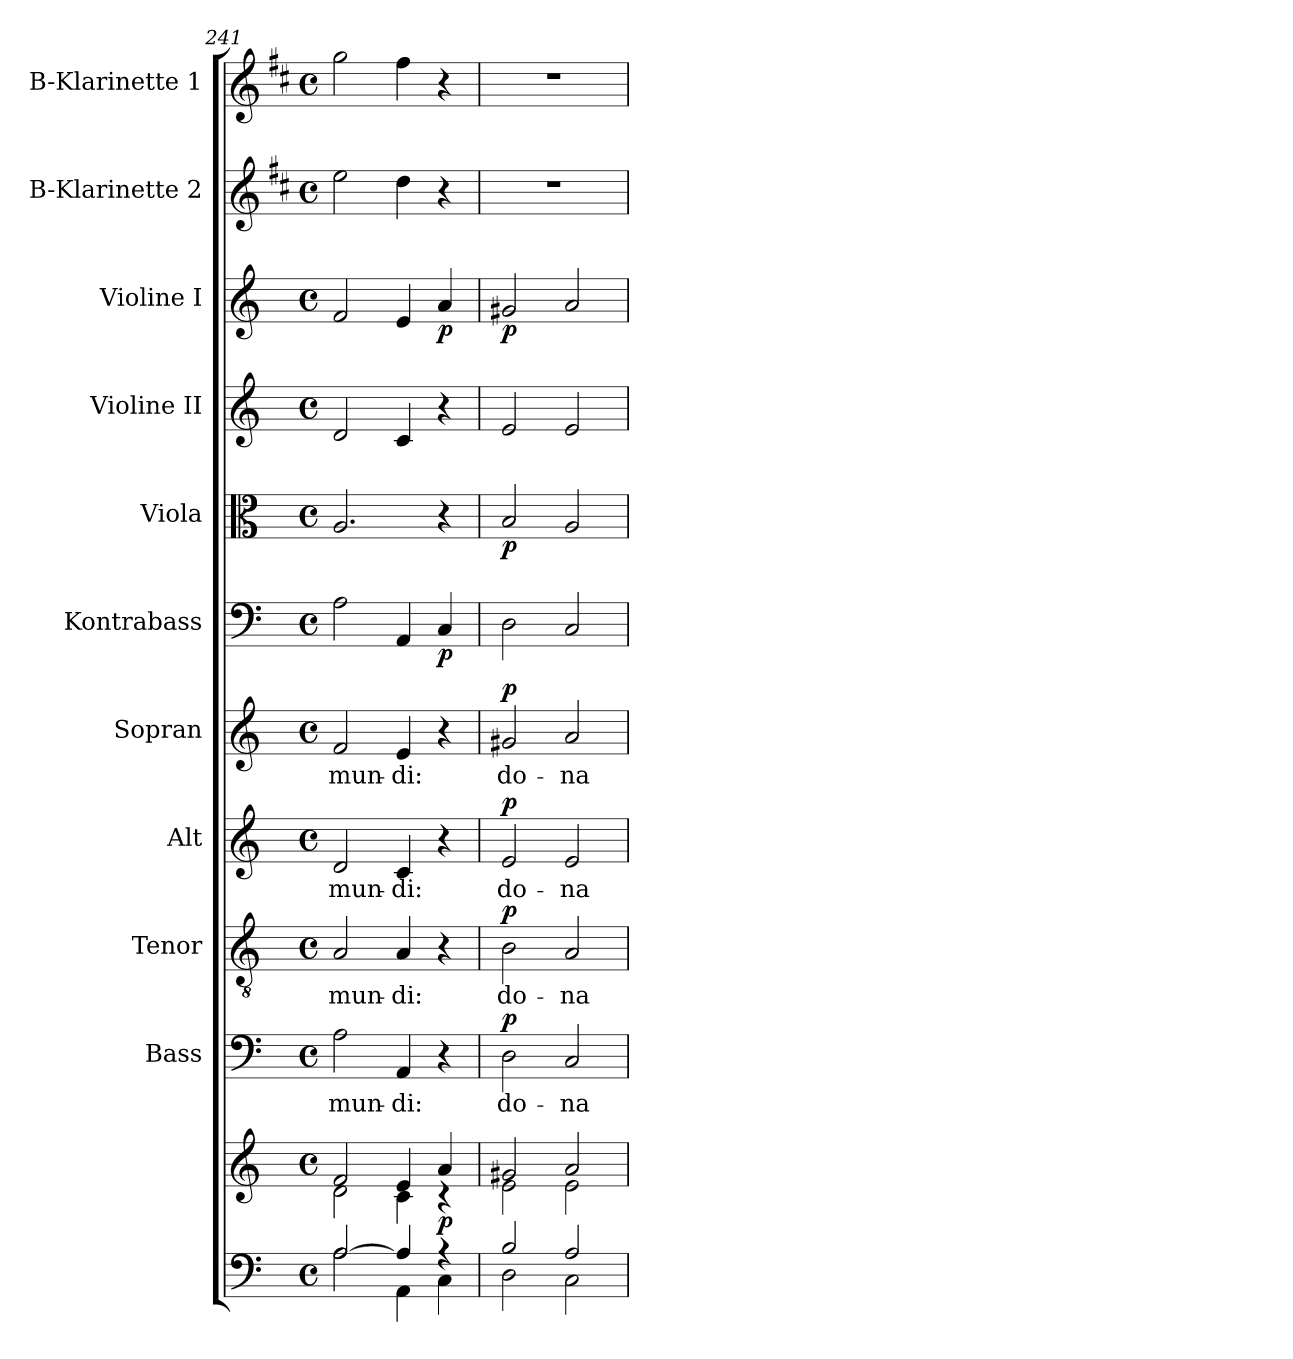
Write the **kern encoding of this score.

**kern	**kern	**dynam	**kern	**text	**dynam	**kern	**text	**dynam	**kern	**text	**dynam	**kern	**text	**dynam	**kern	**dynam	**kern	**dynam	**kern	**kern	**dynam	**kern	**kern
*part11	*part11	*part11	*part10	*part10	*part10	*part9	*part9	*part9	*part8	*part8	*part8	*part7	*part7	*part7	*part6	*part6	*part5	*part5	*part4	*part3	*part3	*part2	*part1
*staff12	*staff11	*staff11/12	*staff10	*staff10	*staff10	*staff9	*staff9	*staff9	*staff8	*staff8	*staff8	*staff7	*staff7	*staff7	*staff6	*staff6	*staff5	*staff5	*staff4	*staff3	*staff3	*staff2	*staff1
*	*	*	*I"Bass	*	*	*I"Tenor	*	*	*I"Alt	*	*	*I"Sopran	*	*	*I"Kontrabass	*	*I"Viola	*	*I"Violine II	*I"Violine I	*	*I"B-Klarinette 2	*I"B-Klarinette 1
*	*	*	*I'B.	*	*	*I'T.	*	*	*I'A.	*	*	*I'S.	*	*	*I'Kb.	*	*I'Vla.	*	*I'Vl. II	*I'Vl. I	*	*I'B Kl. 2	*I'B Kl. 1
*clefF4	*clefG2	*	*clefF4	*	*	*clefGv2	*	*	*clefG2	*	*	*clefG2	*	*	*clefF4	*	*clefC3	*	*clefG2	*clefG2	*	*clefG2	*clefG2
*	*	*	*	*	*	*	*	*	*	*	*	*	*	*	*ITrd7c12	*	*	*	*	*	*	*ITrd1c2	*ITrd1c2
*k[]	*k[]	*	*k[]	*	*	*k[]	*	*	*k[]	*	*	*k[]	*	*	*k[]	*	*k[]	*	*k[]	*k[]	*	*k[]	*k[]
*C:	*C:	*	*C:	*	*	*C:	*	*	*C:	*	*	*C:	*	*	*C:	*	*C:	*	*C:	*C:	*	*C:	*C:
*M4/4	*M4/4	*	*M4/4	*	*	*M4/4	*	*	*M4/4	*	*	*M4/4	*	*	*M4/4	*	*M4/4	*	*M4/4	*M4/4	*	*M4/4	*M4/4
*met(c)	*met(c)	*	*met(c)	*	*	*met(c)	*	*	*met(c)	*	*	*met(c)	*	*	*met(c)	*	*met(c)	*	*met(c)	*met(c)	*	*met(c)	*met(c)
=241	=241	=241	=241	=241	=241	=241	=241	=241	=241	=241	=241	=241	=241	=241	=241	=241	=241	=241	=241	=241	=241	=241	=241
*^	*^	*	*	*	*	*	*	*	*	*	*	*	*	*	*	*	*	*	*	*	*	*	*
!	!	!	!	!	!	!LO:LY:b	!	!	!LO:LY:b	!	!	!LO:LY:b	!	!	!LO:LY:b	!	!	!	!	!	!	!	!	!	!
[>2A/	2A\	2f/	2d\	.	2A\	mun-	.	2A/	mun-	.	2d/	mun-	.	2f/	mun-	.	2AA\	.	2.A/	.	2d/	2f/	.	2dd\	2ff\
!	!	!	!	!	!	!LO:LY:b	!	!	!LO:LY:b	!	!	!LO:LY:b	!	!	!LO:LY:b	!	!	!	!	!	!	!	!	!	!
4A/]	4AA\	4e/	4c\	.	4AA/	-di:	.	4A/	-di:	.	4c/	-di:	.	4e/	-di:	.	4AAA/	.	.	.	4c/	4e/	.	4cc\	4ee\
!	!	!	!	!LO:DY:b	!	!	!	!	!	!	!	!	!	!	!	!	!	!LO:DY:b	!	!	!	!	!LO:DY:b	!	!
4rA	4C\	4a/	4rc	p	4r	.	.	4r	.	.	4r	.	.	4r	.	.	4CC/	p	4r	.	4r	4a/	p	4r	4r
=242	=242	=242	=242	=242	=242	=242	=242	=242	=242	=242	=242	=242	=242	=242	=242	=242	=242	=242	=242	=242	=242	=242	=242	=242	=242
!	!	!	!	!	!	!LO:LY:b	!LO:DY:a	!	!LO:LY:b	!LO:DY:a	!	!LO:LY:b	!LO:DY:a	!	!LO:LY:b	!LO:DY:a	!	!	!	!LO:DY:b	!	!	!LO:DY:b	!	!
2B/	2D\	2g#X/	2e\	.	2D\	do-	p	2B\	do-	p	2e/	do-	p	2g#X/	do-	p	2DD\	.	2B/	p	2e/	2g#X/	p	1r	1r
!	!	!	!	!	!	!LO:LY:b	!	!	!LO:LY:b	!	!	!LO:LY:b	!	!	!LO:LY:b	!	!	!	!	!	!	!	!	!	!
2A/	2C\	2a/	2e\	.	2C/	-na	.	2A/	-na	.	2e/	-na	.	2a/	-na	.	2CC/	.	2A/	.	2e/	2a/	.	.	.
*v	*v	*	*	*	*	*	*	*	*	*	*	*	*	*	*	*	*	*	*	*	*	*	*	*	*
*	*v	*v	*	*	*	*	*	*	*	*	*	*	*	*	*	*	*	*	*	*	*	*	*	*
=	=	=	=	=	=	=	=	=	=	=	=	=	=	=	=	=	=	=	=	=	=	=	=
*-	*-	*-	*-	*-	*-	*-	*-	*-	*-	*-	*-	*-	*-	*-	*-	*-	*-	*-	*-	*-	*-	*-	*-
